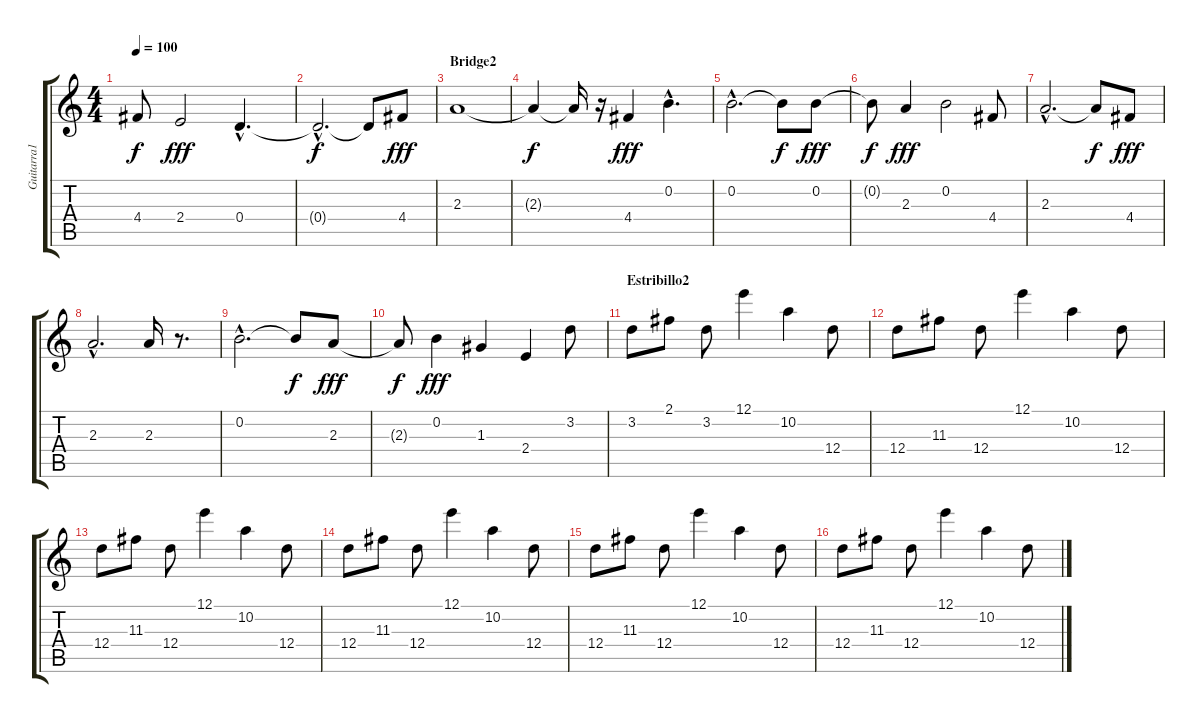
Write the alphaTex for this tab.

\track ("Guitarra1" "Guitarra1") {instrument overdrivenguitar}
\staff {score tabs}
\tuning (E4 B3 G3 D3 A2 E2) {hide}
\ts (4 4)
\tempo 100
\clef g2
\ks c
4.4{t}.8{dy f} 2.4.2{dy fff} 0.4{hac}.4{d volume 7} |
0.4{hac t}.2{d dy f} 0.4{t}.8 4.4.8{dy fff volume 7} |
\section ("" "Bridge2")
2.3.1 |
2.3{t}.4{dy f} 2.3{t}.16 r.16 4.4.4{dy fff volume 7} 0.2{hac}.4{d} |
0.2{hac}.2{d} 0.2{t}.8{dy f} 0.2.8{dy fff volume 7} |
0.2{t}.8{dy f} 2.3.4{dy fff} 0.2.2 4.4.8{volume 7} |
2.3{hac}.2{d} 2.3{t}.8{dy f} 4.4.8{dy fff volume 7} |
2.3{hac}.2{d} 2.3.16{volume 7} r.8{d} |
0.2{hac}.2{d} 0.2{t}.8{dy f} 2.3.8{dy fff volume 7} |
2.3{t}.8{dy f} 0.2.4{dy fff} 1.3.4 2.4.4 3.2.8 |
\section ("" "Estribillo2")
3.2.8 2.1.8 3.2.8 12.1.4 10.2.4 12.4.8 |
12.4.8 11.3.8 12.4.8 12.1.4 10.2.4 12.4.8 |
12.4.8 11.3.8 12.4.8 12.1.4 10.2.4 12.4.8 |
12.4.8 11.3.8 12.4.8 12.1.4 10.2.4 12.4.8 |
12.4.8 11.3.8 12.4.8 12.1.4 10.2.4 12.4.8 |
12.4.8 11.3.8 12.4.8 12.1.4 10.2.4 12.4.8
